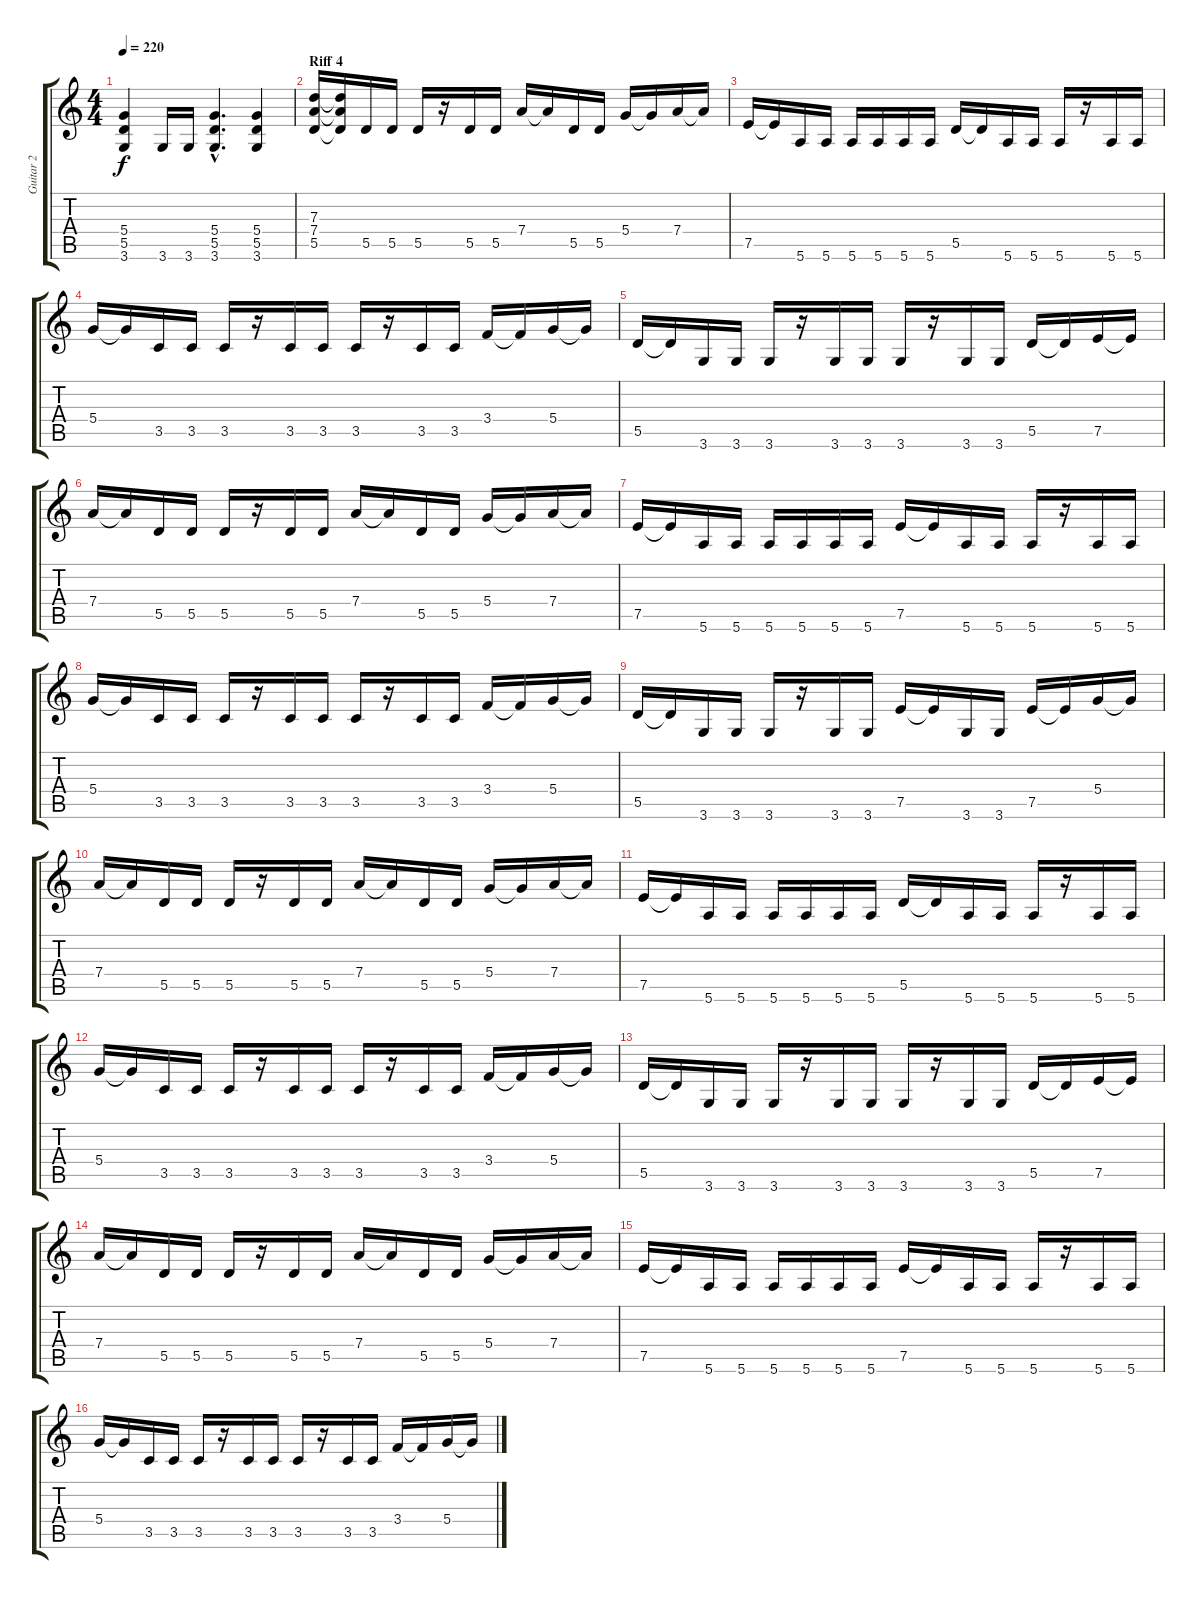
\track ("Guitar 2" "Guitar 2") {instrument distortionguitar}
\staff {score tabs}
\tuning (E4 B3 G3 D3 A2 E2) {hide}
\ts (4 4)
\tempo 220
\clef g2
\ks c
(5.4 5.5 3.6).4{dy f} 3.6.16 3.6.16 (5.4{hac} 5.5{hac} 3.6{hac}).4{d} (5.4 5.5 3.6).4 |
\section ("" "Riff 4")
(7.3 7.4 5.5).16 (7.3{t} 7.4{t} 5.5{t}).16 5.5.16 5.5.16 5.5.16 r.16 5.5.16 5.5.16 7.4.16 7.4{t}.16 5.5.16 5.5.16 5.4.16 5.4{t}.16 7.4.16 7.4{t}.16 |
7.5.16 7.5{t}.16 5.6.16 5.6.16 5.6.16 5.6.16 5.6.16 5.6.16 5.5.16 5.5{t}.16 5.6.16 5.6.16 5.6.16 r.16 5.6.16 5.6.16 |
5.4.16 5.4{t}.16 3.5.16 3.5.16 3.5.16 r.16 3.5.16 3.5.16 3.5.16 r.16 3.5.16 3.5.16 3.4.16 3.4{t}.16 5.4.16 5.4{t}.16 |
5.5.16 5.5{t}.16 3.6.16 3.6.16 3.6.16 r.16 3.6.16 3.6.16 3.6.16 r.16 3.6.16 3.6.16 5.5.16 5.5{t}.16 7.5.16 7.5{t}.16 |
7.4.16 7.4{t}.16 5.5.16 5.5.16 5.5.16 r.16 5.5.16 5.5.16 7.4.16 7.4{t}.16 5.5.16 5.5.16 5.4.16 5.4{t}.16 7.4.16 7.4{t}.16 |
7.5.16 7.5{t}.16 5.6.16 5.6.16 5.6.16 5.6.16 5.6.16 5.6.16 7.5.16 7.5{t}.16 5.6.16 5.6.16 5.6.16 r.16 5.6.16 5.6.16 |
5.4.16 5.4{t}.16 3.5.16 3.5.16 3.5.16 r.16 3.5.16 3.5.16 3.5.16 r.16 3.5.16 3.5.16 3.4.16 3.4{t}.16 5.4.16 5.4{t}.16 |
5.5.16 5.5{t}.16 3.6.16 3.6.16 3.6.16 r.16 3.6.16 3.6.16 7.5.16 7.5{t}.16 3.6.16 3.6.16 7.5.16 7.5{t}.16 5.4.16 5.4{t}.16 |
7.4.16 7.4{t}.16 5.5.16 5.5.16 5.5.16 r.16 5.5.16 5.5.16 7.4.16 7.4{t}.16 5.5.16 5.5.16 5.4.16 5.4{t}.16 7.4.16 7.4{t}.16 |
7.5.16 7.5{t}.16 5.6.16 5.6.16 5.6.16 5.6.16 5.6.16 5.6.16 5.5.16 5.5{t}.16 5.6.16 5.6.16 5.6.16 r.16 5.6.16 5.6.16 |
5.4.16 5.4{t}.16 3.5.16 3.5.16 3.5.16 r.16 3.5.16 3.5.16 3.5.16 r.16 3.5.16 3.5.16 3.4.16 3.4{t}.16 5.4.16 5.4{t}.16 |
5.5.16 5.5{t}.16 3.6.16 3.6.16 3.6.16 r.16 3.6.16 3.6.16 3.6.16 r.16 3.6.16 3.6.16 5.5.16 5.5{t}.16 7.5.16 7.5{t}.16 |
7.4.16 7.4{t}.16 5.5.16 5.5.16 5.5.16 r.16 5.5.16 5.5.16 7.4.16 7.4{t}.16 5.5.16 5.5.16 5.4.16 5.4{t}.16 7.4.16 7.4{t}.16 |
7.5.16 7.5{t}.16 5.6.16 5.6.16 5.6.16 5.6.16 5.6.16 5.6.16 7.5.16 7.5{t}.16 5.6.16 5.6.16 5.6.16 r.16 5.6.16 5.6.16 |
5.4.16 5.4{t}.16 3.5.16 3.5.16 3.5.16 r.16 3.5.16 3.5.16 3.5.16 r.16 3.5.16 3.5.16 3.4.16 3.4{t}.16 5.4.16 5.4{t}.16
